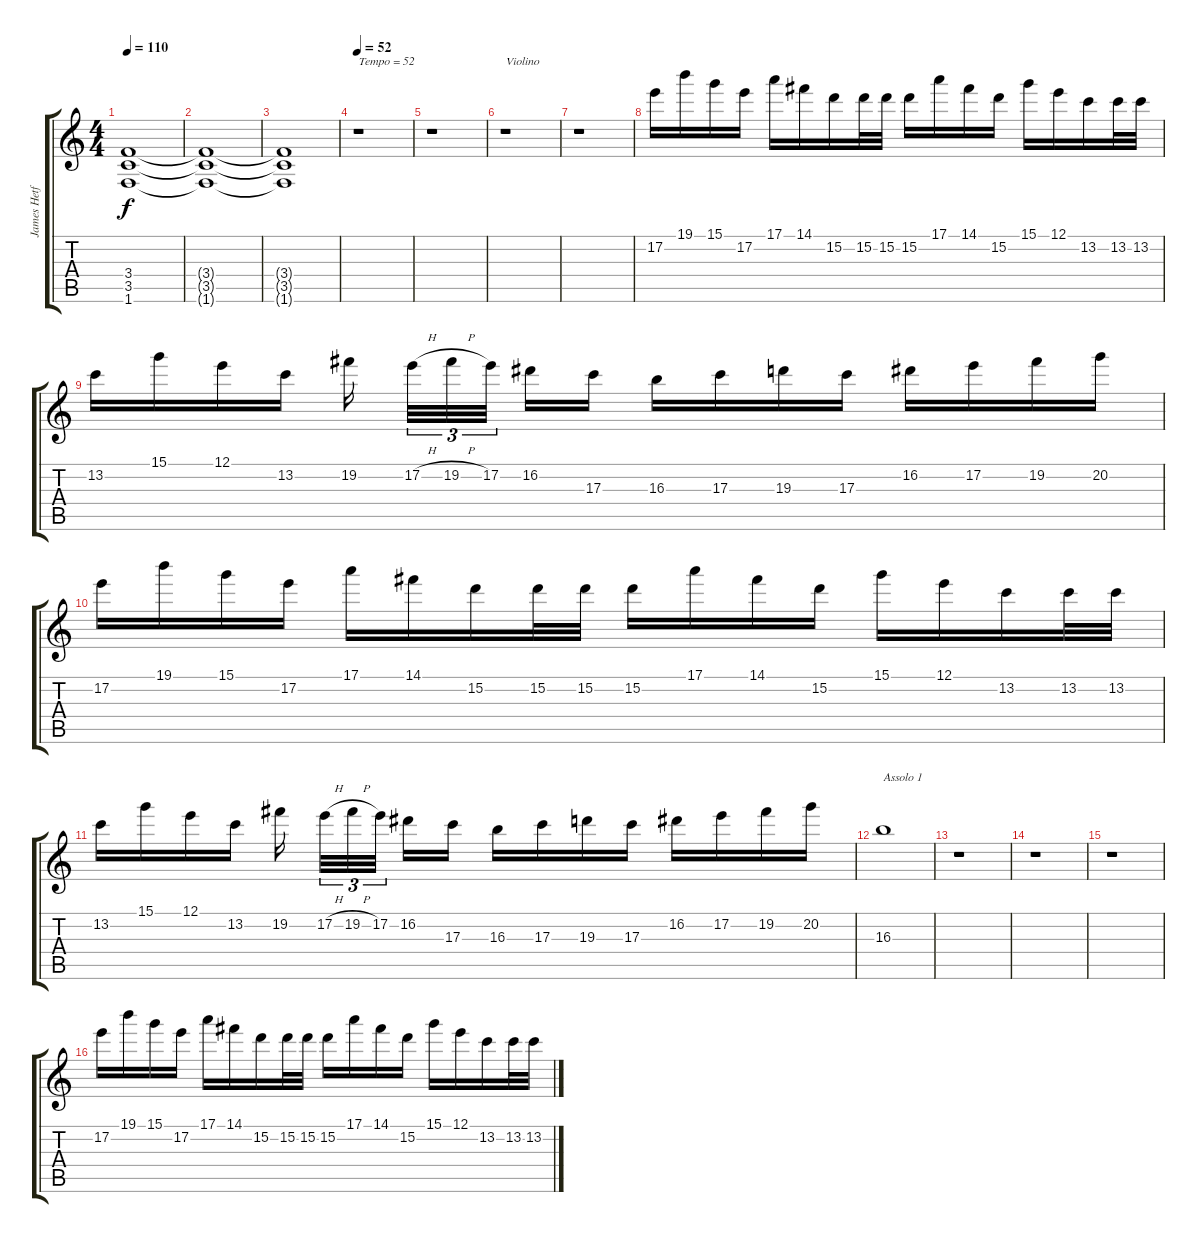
\track ("James Hetfield" "James Hetf") {instrument distortionguitar}
\staff {score tabs}
\tuning (E4 B3 G3 D3 A2 E2) {hide}
\ts (4 4)
\tempo 110
\clef g2
\ks c
(3.4{t} 3.5{t} 1.6{t}).1{dy f} |
(3.4{t} 3.5{t} 1.6{t}).1 |
(3.4{t} 3.5{t} 1.6{t}).1 |
\tempo 52
r.1{txt "Tempo = 52"} |
r.1 |
r.1{txt "Violino"} |
r.1 |
17.2.16 19.1.16 15.1.16 17.2.16 17.1.16 14.1.16 15.2.16 15.2.32 15.2.32 15.2.16 17.1.16 14.1.16 15.2.16 15.1.16 12.1.16 13.2.16 13.2.32 13.2.32 |
13.2.16 15.1.16 12.1.16 13.2.16 19.2.16 17.2{h}.32{tu (3 2)} 19.2{h}.32{tu (3 2)} 17.2.32{tu (3 2)} 16.2.16 17.3.16 16.3.16 17.3.16 19.3.16 17.3.16 16.2.16 17.2.16 19.2.16 20.2.16 |
17.2.16 19.1.16 15.1.16 17.2.16 17.1.16 14.1.16 15.2.16 15.2.32 15.2.32 15.2.16 17.1.16 14.1.16 15.2.16 15.1.16 12.1.16 13.2.16 13.2.32 13.2.32 |
13.2.16 15.1.16 12.1.16 13.2.16 19.2.16 17.2{h}.32{tu (3 2)} 19.2{h}.32{tu (3 2)} 17.2.32{tu (3 2)} 16.2.16 17.3.16 16.3.16 17.3.16 19.3.16 17.3.16 16.2.16 17.2.16 19.2.16 20.2.16 |
16.3.1{txt "Assolo 1"} |
r.1 |
r.1 |
r.1 |
17.2.16 19.1.16 15.1.16 17.2.16 17.1.16 14.1.16 15.2.16 15.2.32 15.2.32 15.2.16 17.1.16 14.1.16 15.2.16 15.1.16 12.1.16 13.2.16 13.2.32 13.2.32
